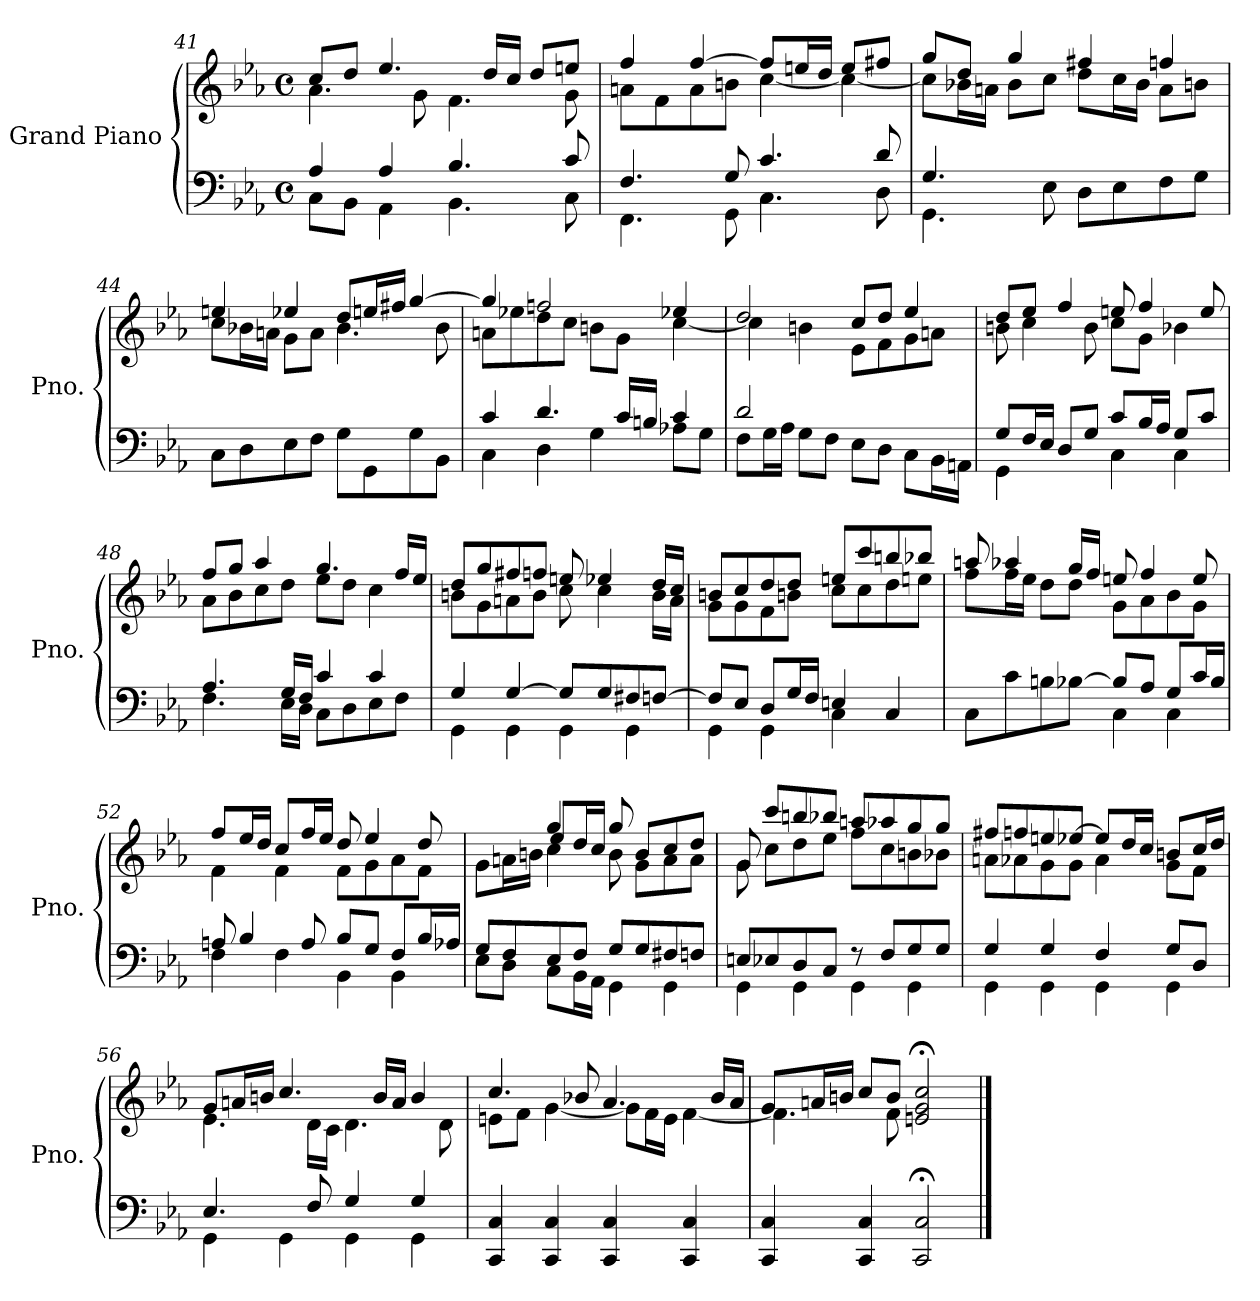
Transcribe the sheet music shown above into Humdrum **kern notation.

**kern	**kern
*part1	*part1
*staff2	*staff1
*I"Grand Piano	*
*I'Pno.	*
!!LO:LB:g=z
*clefF4	*clefG2
*k[b-e-a-]	*k[b-e-a-]
*M4/4	*M4/4
*met(c)	*met(c)
=41	=41
*^	*^
4A-/	8C\L	8cc/L	4.a-\
.	8BB-\J	8dd/J	.
4A-/	4AA-\	4.ee-/	.
.	.	.	8g\
4.B-/	4.BB-\	.	4.f\
.	.	16dd/LL	.
.	.	16cc/JJ	.
.	.	8dd/L	.
8c/	8C\	8een/J	8g\
=42	=42	=42	=42
4.F/	4.FF\	4ff/	8an\L
.	.	.	8f\
.	.	[4ff/	8a\
8G/	8GG\	.	8bn\J
4.c/	4.C\	8ff/L]	[4cc\
.	.	16een/L	.
.	.	16dd/JJ	.
.	.	8ee/L	4cc\_
8d/	8D\	8ff#X/J	.
=43	=43	=43	=43
4.G/	4.GG\	8gg/L	8cc\L]
.	.	8dd/J	16b-X\L
.	.	.	16an\JJ
.	.	4gg/	8b-\L
8ryy	8E-\	.	8cc\J
2ryy	8D\L	4ff#X/	8dd\L
.	8E-\	.	16cc\L
.	.	.	16b-\JJ
.	8F\	4ffn/	8a\L
.	8G\J	.	8bn\J
!!LO:LB:g=z	!!
=44	=44	=44	=44
1ryy	8C\L	4een/	8cc\L
.	8D\	.	16b-X\L
.	.	.	16an\JJ
.	8E-\	4ee-X/	8g\L
.	8F\J	.	8a\J
.	8G\L	8dd/L	4.b-\
.	8GG\	16een/L	.
.	.	16ff#X/JJ	.
.	8G\	[4gg/	.
.	8BB-\J	.	8b-\
=45	=45	=45	=45
4c/	4C\	4gg/]	8an\L
.	.	.	8ee-X\
4.d/	4D\	2ffn/	8dd\
.	.	.	8cc\J
.	4G\	.	8bn\L
16c/LL	.	.	8g\J
16Bn/JJ	.	.	.
4c/	8A-X\L	4ee-X/	[4cc\
.	8G\J	.	.
=46	=46	=46	=46
2d/	8F\L	2dd/	4cc\]
.	16G\L	.	.
.	16A-\JJ	.	.
.	8G\L	.	4bn\
.	8F\J	.	.
2ryy	8E-\L	8cc/L	8e-\L
.	8D\J	8dd/J	8f\
.	8C\L	4ee-/	8g\
.	16BB-\L	.	8an\J
.	16AAn\JJ	.	.
!!LO:PB:g=z	!!
=47	=47	=47	=47
8G/L	4GG\	8dd/L	8bn\
16F/L	.	8ee-/J	4cc\
16E-/JJ	.	.	.
8D/L	4ryy	4ff/	.
8G/J	.	.	8b\
8c/L	4C\	8een/	8cc\L
16B-/L	.	4ff/	8g\J
16A-/JJ	.	.	.
8G/L	4C\	.	4b-X\
8c/J	.	8ee/	.
=48	=48	=48	=48
4.A-/	4.F\	8ff/L	8a-\L
.	.	8gg/J	8b-\
.	.	4aa-/	8cc\
16G/LL	16E-\LL	.	8dd\J
16F/JJ	16D\JJ	.	.
4c/	8C\L	4.gg/	8ee-\L
.	8D\	.	8dd\J
4c/	8E-\	.	4cc\
.	8F\J	16ff/LL	.
.	.	16ee-/JJ	.
=49	=49	=49	=49
4G/	4GG\	8dd/L	8bn\L
.	.	8gg/	8g\
[4G/	4GG\	8ff#X/	8an\
.	.	8ffn/J	8b\J
8G/L]	4GG\	8een/	8cc\
8G/	.	4ee-X/	4cc\
8F#X/	4GG\	.	.
[8Fn/J	.	16dd/LL	16b\LL
.	.	16cc/JJ	16a\JJ
!!LO:LB:g=z	!!
=50	=50	=50	=50
8F/L]	4GG\	8bn/L	8g\L
8E-/J	.	8cc/	8g\
8D/L	4GG\	8dd/	8f\
16G/L	.	8dd/J	8bn\J
16F/JJ	.	.	.
4En/	4C\	8een/L	8cc\L
.	.	8ccc/	8cc\
4C/	4ryy	8bbn/	8dd\
.	.	8bb-X/J	8een\J
=51	=51	=51	=51
8C\L	2ryy	8aan/	8ff\L
8c\	.	4aa-X/	16ff\L
.	.	.	16ee-\JJ
8Bn\	.	.	8dd\L
[8B-X\J	.	16gg/LL	8dd\J
.	.	16ff/JJ	.
8B-/L]	4C\	8een/	8g\L
8A-/J	.	4ff/	8a-\
8G/L	4C\	.	8b-\
16c/L	.	8ee/	8g\J
16B-/JJ	.	.	.
=52	=52	=52	=52
8An/	4F\	8ff/L	4f\
4B-/	.	16ee-/L	.
.	.	16dd/JJ	.
.	4F\	8cc/L	4f\
8A/	.	16ff/L	.
.	.	16ee-/JJ	.
8B-/L	4BB-\	8dd/	8f\L
8G/J	.	4ee-/	8g\
8F/L	4BB-\	.	8a-\
16B-/L	.	8dd/	8f\J
16A-X/JJ	.	.	.
!!LO:LB:g=z
=53	=53	=53	=53
*	*	*	*^
8G/L	8E-\L	4ryy	8g\L	4ryy
8F/	8D\J	.	16an\L	.
.	.	.	16bn\JJ	.
8E-/	8C\L	4gg/	4cc\	8ee-/L
8F/J	16BB-\L	.	.	16dd/L
.	16AA-\JJ	.	.	16cc/JJ
8G/L	4GG\	8gg/	8b\	2ryy
8G/	.	8b/L	8g\L	.
8F#X/	4GG\	8cc/	8a\	.
8Fn/J	.	8dd/J	8a\J	.
*	*	*	*v	*v
=54	=54	=54	=54
8En/L	4GG\	8g/	8g\
8E-X/	.	8ccc/L	8cc\L
8D/	4GG\	8bbn/	8dd\
8C/J	.	8bb-X/J	8ee-\J
8r	4GG\	8aan/L	8ff\L
8F/L	.	8aa-X/	8cc\
8G/	4GG\	8gg/	8bn\
8G/J	.	8gg/J	8b-X\J
=55	=55	=55	=55
4G/	4GG\	8ff#X/L	8an\L
.	.	8ffn/	8a-X\
4G/	4GG\	8een/	8g\
.	.	[8ee-X/J	8g\J
4F/	4GG\	8ee-/L]	4a-\
.	.	16dd/L	.
.	.	16cc/JJ	.
8G/L	4GG\	8bn/L	8g\L
8D/J	.	16cc/L	8f\J
.	.	16dd/JJ	.
!!LO:LB:g=z	!!
=56	=56	=56	=56
4.E-/	4GG\	8g/L	4.e-\
.	.	16an/L	.
.	.	16bn/JJ	.
.	4GG\	4.cc/	.
8F/	.	.	16d\LL
.	.	.	16c\JJ
4G/	4GG\	.	4.d\
.	.	16b/LL	.
.	.	16a/JJ	.
4G/	4GG\	4b/	.
.	.	.	8d\
*v	*v	*	*
=57	=57	=57
*	*MM117	*
4CC/ 4C/	4.cc/	8en\L
.	.	8f\J
*	*MM114	*
4CC/ 4C/	.	[4g\
.	8b-X/	.
*	*MM111	*
4CC/ 4C/	4.a-/	8g\L]
.	.	16f\L
.	.	16e\JJ
*	*MM108	*
4CC/ 4C/	.	[4f\
.	16b-/LL	.
.	16a-/JJ	.
=58	=58	=58
*	*MM105	*
4CC/ 4C/	8g/L	4.f\]
.	16an/L	.
.	16bn/JJ	.
*	*MM102	*
4CC/ 4C/	8cc/L	.
.	8b/J	8f\
*	*MM99	*
2CC/;< 2C/;<	2en/;< 2g/;< 2cc/;<	2ryy
*	*v	*v
==	==
*-	*-
